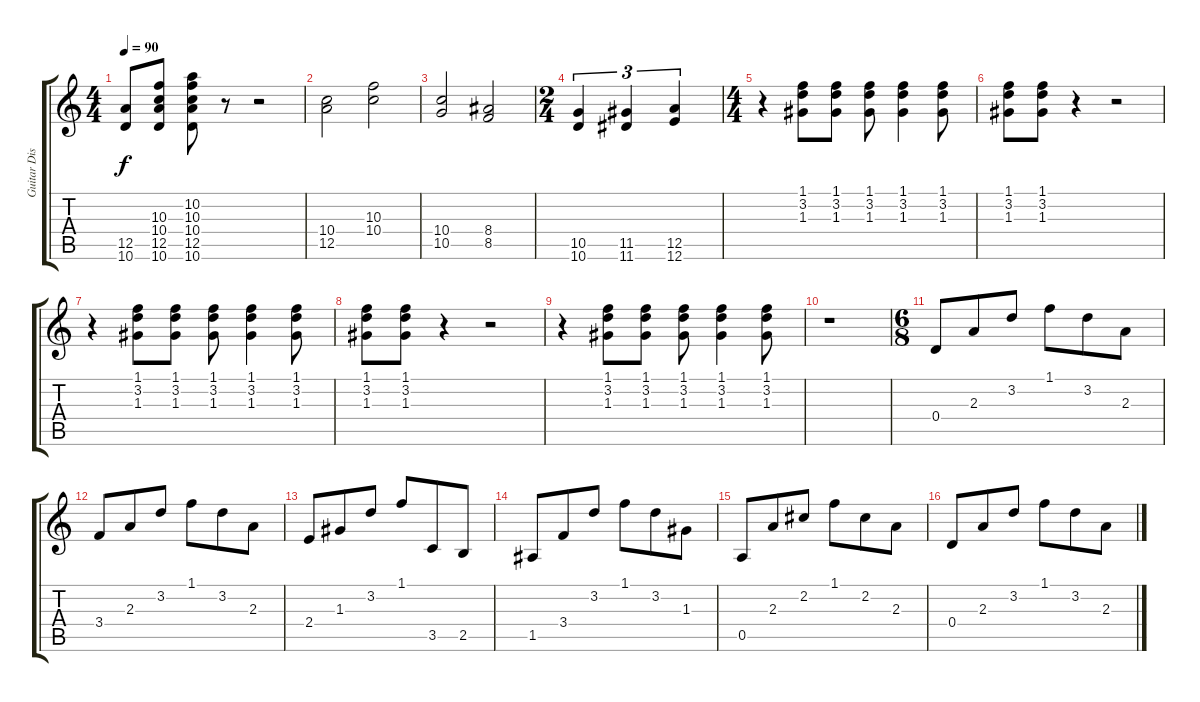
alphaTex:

\track ("Guitar Dist" "Guitar Dis") {instrument distortionguitar}
\staff {score tabs}
\tuning (E4 B3 G3 D3 A2 E2) {hide}
\ts (4 4)
\tempo 90
\clef g2
\ks c
(12.5 10.6).8{dy f} (10.3 10.4 12.5 10.6).8 (10.2 10.3 10.4 12.5 10.6).8 r.8 r.2 |
(10.4 12.5).2 (10.3 10.4).2 |
(10.4 10.5).2 (8.4 8.5).2 |
\ts (2 4)
(10.5 10.6).4{tu (3 2)} (11.5 11.6).4{tu (3 2)} (12.5 12.6).4{tu (3 2)} |
\ts (4 4)
r.4 (1.1 3.2 1.3).8 (1.1 3.2 1.3).8 (1.1 3.2 1.3).8 (1.1 3.2 1.3).4 (1.1 3.2 1.3).8 |
(1.1 3.2 1.3).8 (1.1 3.2 1.3).8 r.4 r.2 |
r.4 (1.1 3.2 1.3).8 (1.1 3.2 1.3).8 (1.1 3.2 1.3).8 (1.1 3.2 1.3).4 (1.1 3.2 1.3).8 |
(1.1 3.2 1.3).8 (1.1 3.2 1.3).8 r.4 r.2 |
r.4 (1.1 3.2 1.3).8 (1.1 3.2 1.3).8 (1.1 3.2 1.3).8 (1.1 3.2 1.3).4 (1.1 3.2 1.3).8 |
r.1 |
\ts (6 8)
0.4.8 2.3.8 3.2.8 1.1.8 3.2.8 2.3.8 |
3.4.8 2.3.8 3.2.8 1.1.8 3.2.8 2.3.8 |
2.4.8 1.3.8 3.2.8 1.1.8 3.5.8 2.5.8 |
1.5.8 3.4.8 3.2.8 1.1.8 3.2.8 1.3.8 |
0.5.8 2.3.8 2.2.8 1.1.8 2.2.8 2.3.8 |
0.4.8 2.3.8 3.2.8 1.1.8 3.2.8 2.3.8
